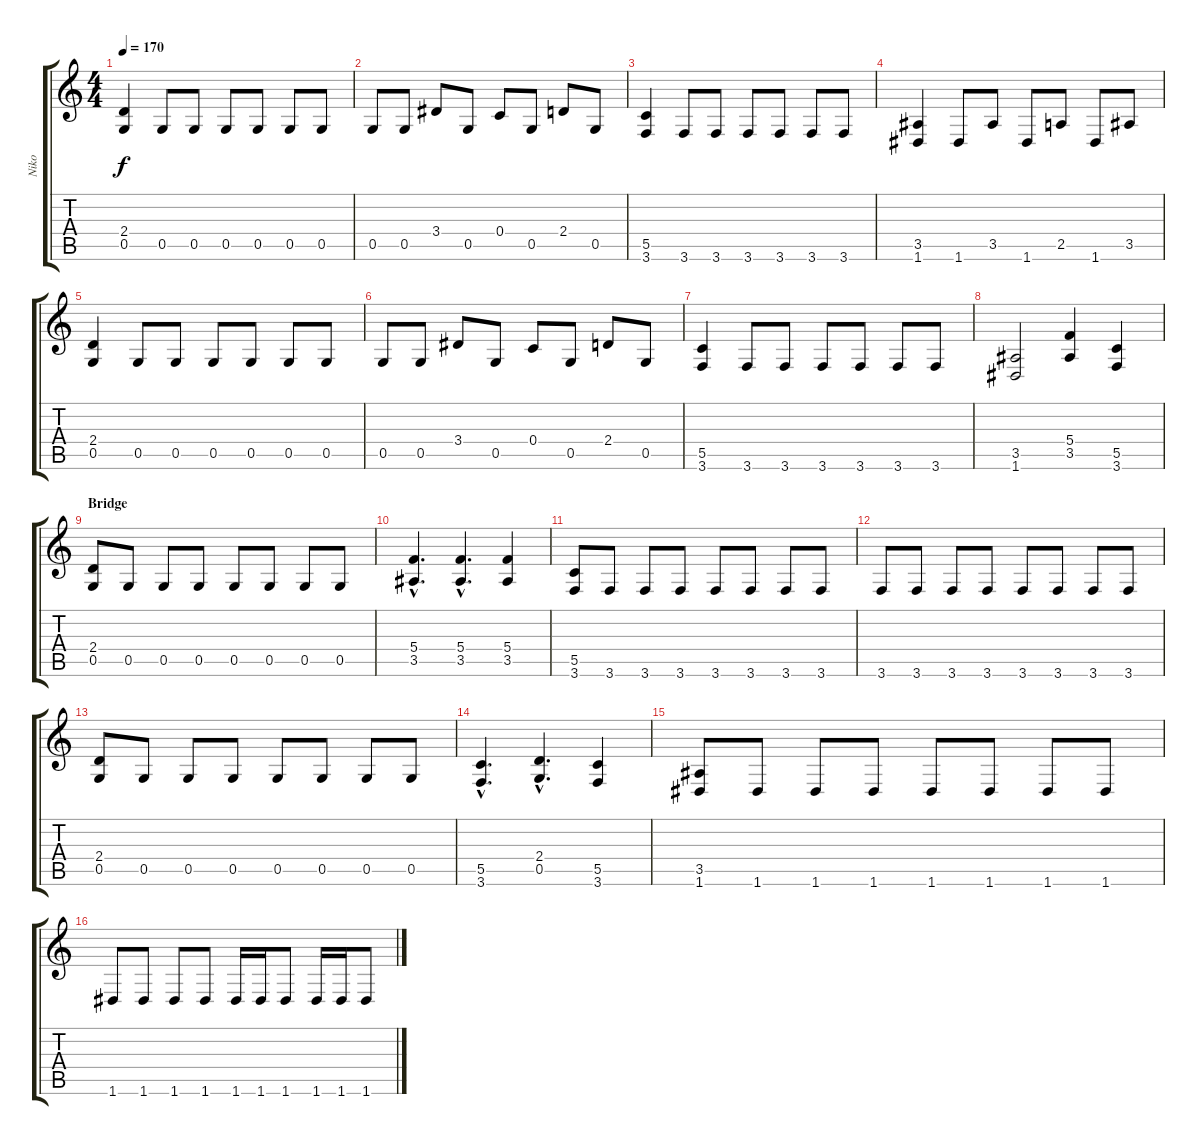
\track ("Niko" "Niko") {instrument distortionguitar}
\staff {score tabs}
\tuning (D4 A3 F3 C3 G2 D2) {hide}
\ts (4 4)
\tempo 170
\clef g2
\ks c
(2.4 0.5).4{dy f} 0.5.8 0.5.8 0.5.8 0.5.8 0.5.8 0.5.8 |
0.5.8 0.5.8 3.4.8 0.5.8 0.4.8 0.5.8 2.4.8 0.5.8 |
(5.5 3.6).4 3.6.8 3.6.8 3.6.8 3.6.8 3.6.8 3.6.8 |
(3.5 1.6).4 1.6.8 3.5.8 1.6.8 2.5.8 1.6.8 3.5.8 |
(2.4 0.5).4 0.5.8 0.5.8 0.5.8 0.5.8 0.5.8 0.5.8 |
0.5.8 0.5.8 3.4.8 0.5.8 0.4.8 0.5.8 2.4.8 0.5.8 |
(5.5 3.6).4 3.6.8 3.6.8 3.6.8 3.6.8 3.6.8 3.6.8 |
(3.5 1.6).2 (5.4 3.5).4 (5.5 3.6).4 |
\section ("" "Bridge")
(2.4 0.5).8 0.5.8 0.5.8 0.5.8 0.5.8 0.5.8 0.5.8 0.5.8 |
(5.4{hac} 3.5{hac}).4{d} (5.4{hac} 3.5{hac}).4{d} (5.4 3.5).4 |
(5.5 3.6).8 3.6.8 3.6.8 3.6.8 3.6.8 3.6.8 3.6.8 3.6.8 |
3.6.8 3.6.8 3.6.8 3.6.8 3.6.8 3.6.8 3.6.8 3.6.8 |
(2.4 0.5).8 0.5.8 0.5.8 0.5.8 0.5.8 0.5.8 0.5.8 0.5.8 |
(5.5{hac} 3.6{hac}).4{d} (2.4{hac} 0.5{hac}).4{d} (5.5 3.6).4 |
(3.5 1.6).8 1.6.8 1.6.8 1.6.8 1.6.8 1.6.8 1.6.8 1.6.8 |
1.6.8 1.6.8 1.6.8 1.6.8 1.6.16 1.6.16 1.6.8 1.6.16 1.6.16 1.6.8
